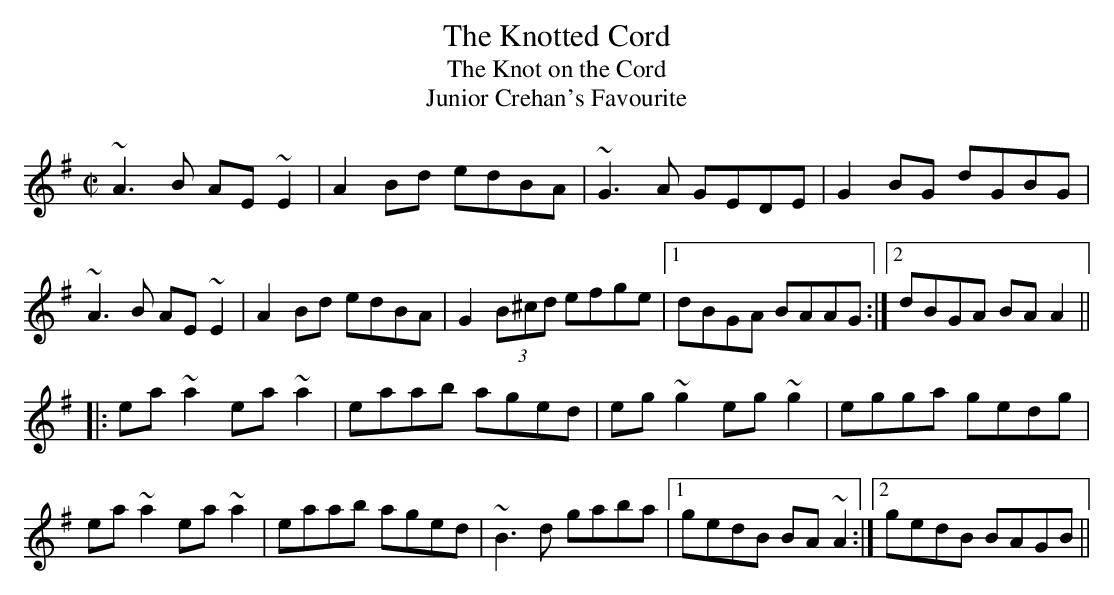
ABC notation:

X:1
T:Knotted Cord, The
T:Knot on the Cord, The
T:Junior Crehan's Favourite
M:C|
K:Ador
~A3B AE~E2|A2Bd edBA|~G3A GEDE|G2BG dGBG|
~A3B AE~E2|A2Bd edBA|G2 (3B^cd efge|1 dBGA BAAG:|2 dBGA BAA2||
|:ea~a2 ea~a2|eaab aged|eg~g2 eg~g2|egga gedg|
ea~a2 ea~a2|eaab aged|~B3d gaba|1 gedB BA~A2:|2 gedB BAGB||
